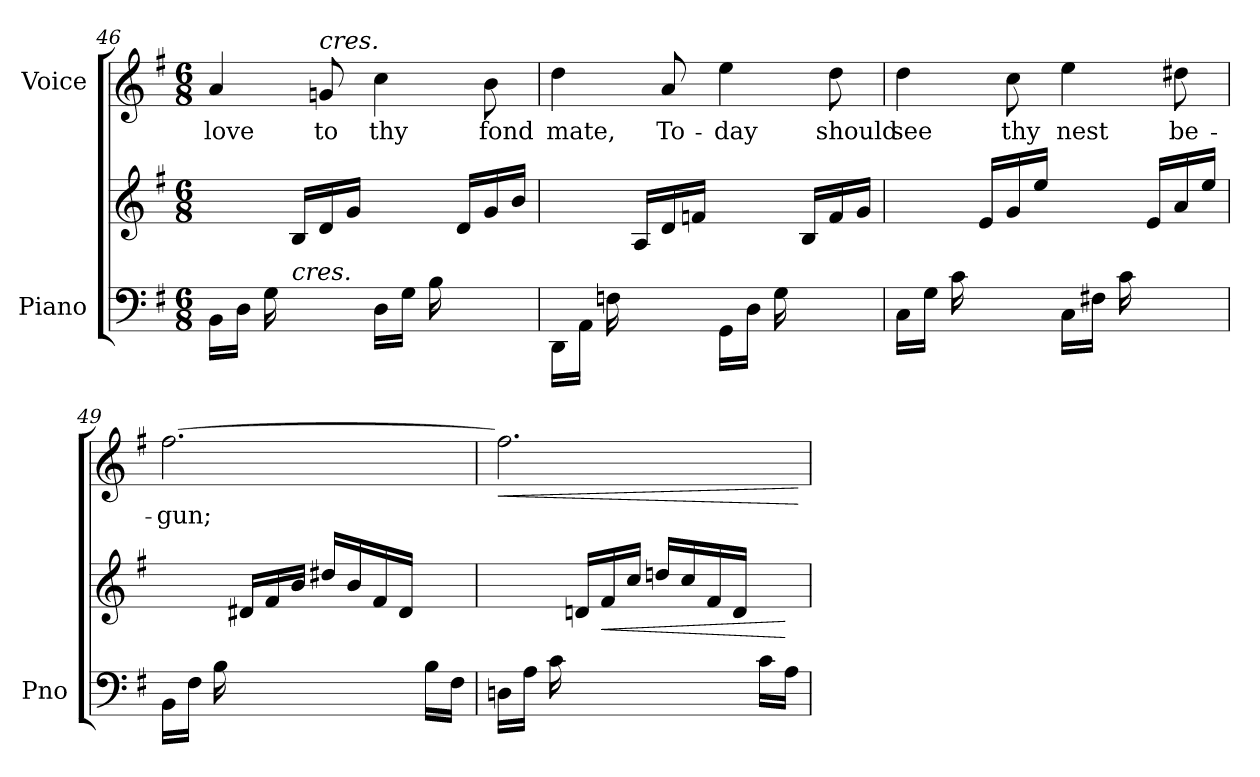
**kern	**kern	**dynam	**kern	**text	**dynam
*part2	*part2	*part2	*part1	*part1	*part1
*staff3	*staff2	*staff2/3	*staff1	*staff1	*staff1
*I"Piano	*	*	*I"Voice	*	*
*I'Pno	*	*	*	*	*
*clefF4	*clefG2	*	*clefG2	*	*
*k[f#]	*k[f#]	*	*k[f#]	*	*
*M6/8	*M6/8	*	*M6/8	*	*
=46	=46	=46	=46	=46	=46
*	*^	*	*	*	*
!	!	!	!	!	!LO:LY:b	!
(16BB\LL	2.ryy	8.ryy	.	4a/	love	.
16D\JJ	.	.	.	.	.	.
16G\	.	.	.	.	.	.
!LO:TX:a:i:t=cres.	!	!	!	!	!	!
8.ryy	.	16B/LL	.	.	.	.
!	!	!	!	!LO:TX:a:i:t=cres.	!	!
!	!	!	!	!	!LO:LY:b	!
.	.	16d/	.	8gn/	to	.
.	.	16g/JJ)	.	.	.	.
!	!	!	!	!	!LO:LY:b	!
(16D\LL	.	8.ryy	.	4cc\	thy	.
16G\JJ	.	.	.	.	.	.
16B\	.	.	.	.	.	.
8.ryy	.	16d/LL	.	.	.	.
!	!	!	!	!	!LO:LY:b	!
.	.	16g/	.	8b\	fond	.
.	.	16b/JJ)	.	.	.	.
!!LO:LB:g=z
=47	=47	=47	=47	=47	=47	=47
!	!	!	!	!	!LO:LY:b	!
(16DD\LL	2.ryy	8.ryy	.	4dd\	mate,	.
16AA\JJ	.	.	.	.	.	.
16Fn\	.	.	.	.	.	.
8.ryy	.	16A/LL	.	.	.	.
!	!	!	!	!	!LO:LY:b	!
.	.	16d/	.	8a/	To-	.
.	.	16fn/JJ)	.	.	.	.
!	!	!	!	!	!LO:LY:b	!
(16GG\LL	.	8.ryy	.	4ee\	-day	.
16D\JJ	.	.	.	.	.	.
16G\	.	.	.	.	.	.
8.ryy	.	16B/LL	.	.	.	.
!	!	!	!	!	!LO:LY:b	!
.	.	16f/	.	8dd\	should	.
.	.	16g/JJ)	.	.	.	.
!!LO:LB:g=z
=48	=48	=48	=48	=48	=48	=48
!	!	!	!	!	!LO:LY:b	!
(16C\LL	2.ryy	8.ryy	.	4dd\	see	.
16G\JJ	.	.	.	.	.	.
16c\	.	.	.	.	.	.
8.ryy	.	16e/LL	.	.	.	.
!	!	!	!	!	!LO:LY:b	!
.	.	16g/	.	8cc\	thy	.
.	.	16ee/JJ)	.	.	.	.
!	!	!	!	!	!LO:LY:b	!
(16C\LL	.	8.ryy	.	4ee\	nest	.
16F#X\JJ	.	.	.	.	.	.
16c\	.	.	.	.	.	.
8.ryy	.	16e/LL	.	.	.	.
!	!	!	!	!	!LO:LY:b	!
.	.	16a/	.	8dd#X\	be-	.
.	.	16ee/JJ)	.	.	.	.
=49	=49	=49	=49	=49	=49	=49
!	!	!	!	!	!LO:LY:b	!
16BB\LL	2.ryy	8.ryy	.	[2.ff#\	-gun;	.
16F#\JJ	.	.	.	.	.	.
16B\	.	.	.	.	.	.
4..ryy	.	16d#X/LL	.	.	.	.
.	.	16f#/	.	.	.	.
.	.	16b/JJ	.	.	.	.
.	.	16dd#X/LL	.	.	.	.
.	.	16b/	.	.	.	.
.	.	16f#/	.	.	.	.
.	.	16d#/JJ	.	.	.	.
16B\LL	.	8ryy	.	.	.	.
16F#\JJ	.	.	.	.	.	.
!!LO:LB:g=z
=50	=50	=50	=50	=50	=50	=50
!	!	!	!	!	!	!LO:HP:b
16Dn\LL	2.ryy	8.ryy	.	2.ff#\]	.	<
16A\JJ	.	.	.	.	.	.
16c\	.	.	.	.	.	.
4..ryy	.	16dn/LL	.	.	.	.
!	!	!	!LO:HP:b	!	!	!
.	.	16f#/	<	.	.	.
.	.	16cc/JJ	.	.	.	.
.	.	16ddn/LL	.	.	.	.
.	.	16cc/	.	.	.	.
.	.	16f#/	.	.	.	.
.	.	16d/JJ	.	.	.	.
16c\LL	.	8ryy	.	.	.	.
16A\JJ	.	.	[	.	.	.
*	*v	*v	*	*	*	*
.	.	.	.	.	[
=	=	=	=	=	=
*-	*-	*-	*-	*-	*-
